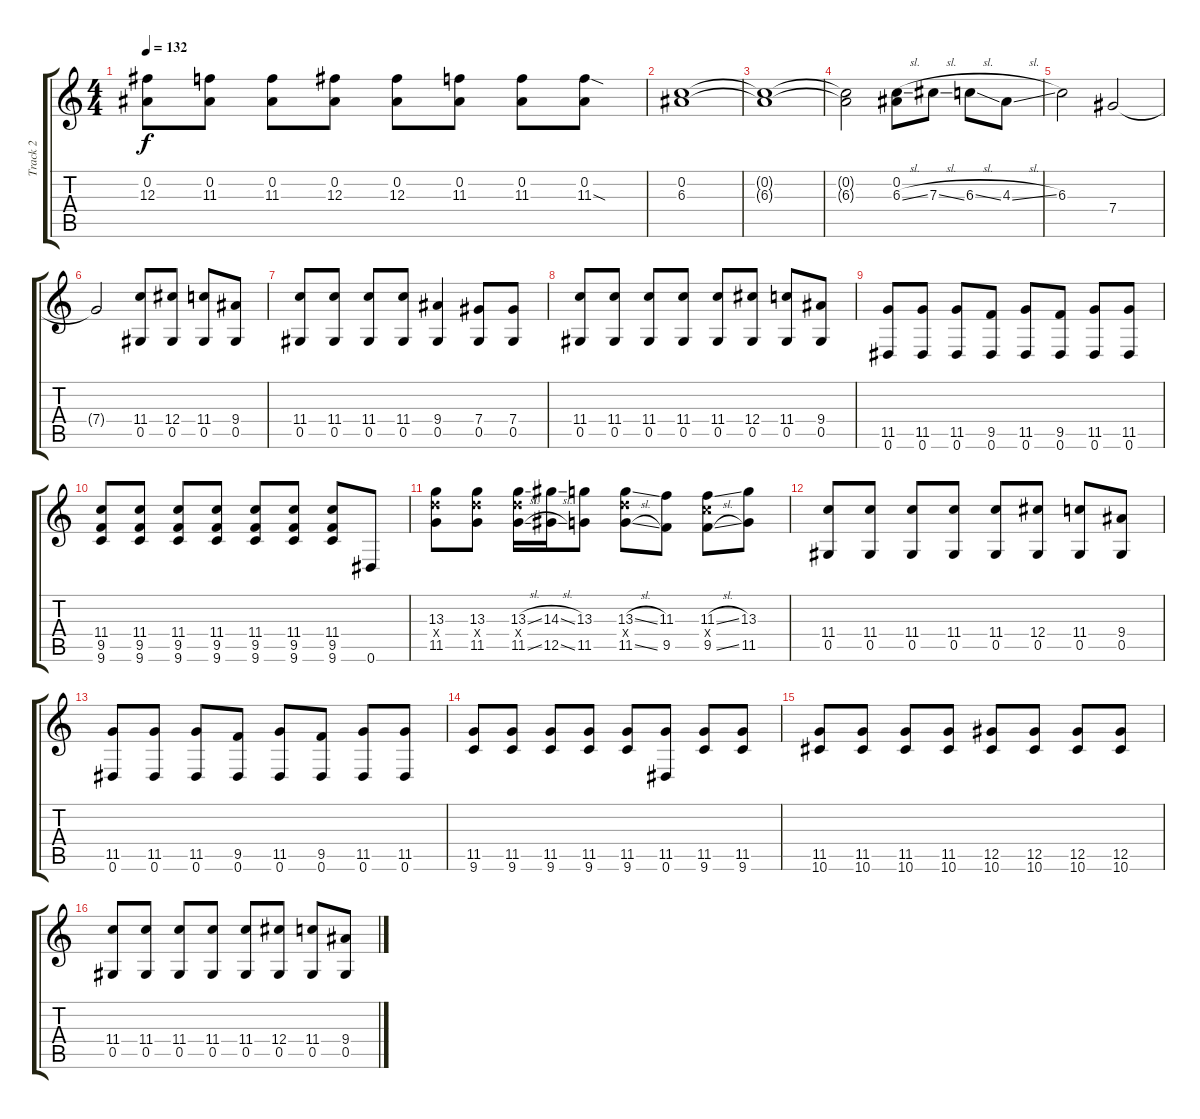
\track ("Track 2" "Track 2") {instrument distortionguitar}
\staff {score tabs}
\tuning (Eb4 Bb3 Gb3 Db3 Ab2 Eb2) {hide}
\ts (4 4)
\tempo 132
\clef g2
\ks c
(0.2 12.3).8{dy f} (0.2 11.3).8 (0.2 11.3).8 (0.2 12.3).8 (0.2 12.3).8 (0.2 11.3).8 (0.2 11.3).8 (0.2 11.3{sod}).8 |
(0.2 6.3).1 |
(0.2{t} 6.3{t}).1 |
(0.2{t} 6.3{t}).2 (0.2 6.3{sl}).8 7.3{sl}.8 6.3{sl}.8 4.3{sl}.8 |
6.3.2 7.4.2 |
7.4{t}.2 (11.4 0.5).8 (12.4 0.5).8 (11.4 0.5).8 (9.4 0.5).8 |
(11.4 0.5).8 (11.4 0.5).8 (11.4 0.5).8 (11.4 0.5).8 (9.4 0.5).4 (7.4 0.5).8 (7.4 0.5).8 |
(11.4 0.5).8 (11.4 0.5).8 (11.4 0.5).8 (11.4 0.5).8 (11.4 0.5).8 (12.4 0.5).8 (11.4 0.5).8 (9.4 0.5).8 |
(11.5 0.6).8 (11.5 0.6).8 (11.5 0.6).8 (9.5 0.6).8 (11.5 0.6).8 (9.5 0.6).8 (11.5 0.6).8 (11.5 0.6).8 |
(11.4 9.5 9.6).8 (11.4 9.5 9.6).8 (11.4 9.5 9.6).8 (11.4 9.5 9.6).8 (11.4 9.5 9.6).8 (11.4 9.5 9.6).8 (11.4 9.5 9.6).8 0.6.8 |
(13.3 13.4{x} 11.5).8 (13.3 13.4{x} 11.5).8 (13.3{sl} 13.4{x} 11.5{sl}).16 (14.3{sl} 12.5{sl}).16 (13.3 11.5).8 (13.3{sl} 13.4{x} 11.5{sl}).8 (11.3 9.5).8 (11.3{sl} 11.4{x} 9.5{sl}).8 (13.3 11.5).8 |
(11.4 0.5).8 (11.4 0.5).8 (11.4 0.5).8 (11.4 0.5).8 (11.4 0.5).8 (12.4 0.5).8 (11.4 0.5).8 (9.4 0.5).8 |
(11.5 0.6).8 (11.5 0.6).8 (11.5 0.6).8 (9.5 0.6).8 (11.5 0.6).8 (9.5 0.6).8 (11.5 0.6).8 (11.5 0.6).8 |
(11.5 9.6).8 (11.5 9.6).8 (11.5 9.6).8 (11.5 9.6).8 (11.5 9.6).8 (11.5 0.6).8 (11.5 9.6).8 (11.5 9.6).8 |
(11.5 10.6).8 (11.5 10.6).8 (11.5 10.6).8 (11.5 10.6).8 (12.5 10.6).8 (12.5 10.6).8 (12.5 10.6).8 (12.5 10.6).8 |
(11.4 0.5).8 (11.4 0.5).8 (11.4 0.5).8 (11.4 0.5).8 (11.4 0.5).8 (12.4 0.5).8 (11.4 0.5).8 (9.4 0.5).8
